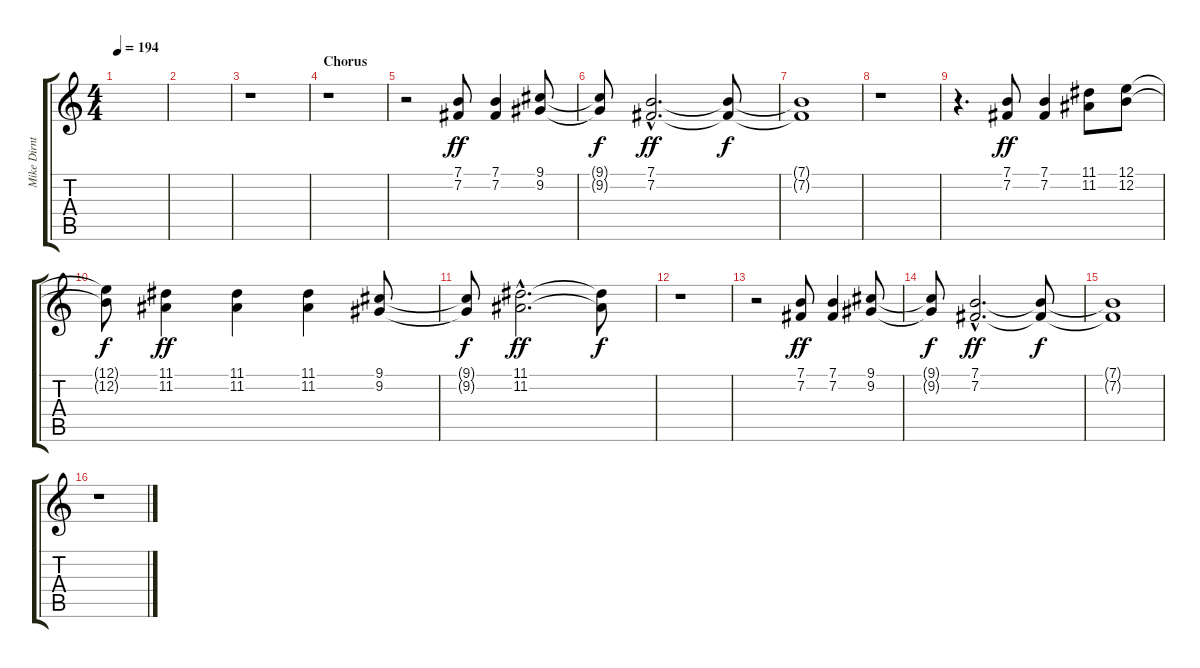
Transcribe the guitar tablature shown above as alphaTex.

\track ("Mike Dirnt (Back Vocals)" "Mike Dirnt") {instrument lead6voice}
\staff {score tabs}
\tuning (E4 B3 G3 D3 A2 E2) {hide}
\ts (4 4)
\tempo 194
\clef g2
\ks c
|
|
r.1 |
\section ("" "Chorus")
r.1 |
r.2 (7.1 7.2).8{dy ff} (7.1 7.2).4 (9.1 9.2).8 |
(9.1{t} 9.2{t}).8{dy f} (7.1{hac} 7.2{hac}).2{d dy ff} (7.1{t} 7.2{t}).8{dy f} |
(7.1{t} 7.2{t}).1 |
r.1 |
r.4{d} (7.1 7.2).8{dy ff} (7.1 7.2).4 (11.1 11.2).8 (12.1 12.2).8 |
(12.1{t} 12.2{t}).8{dy f} (11.1 11.2).4{dy ff} (11.1 11.2).4 (11.1 11.2).4 (9.1 9.2).8 |
(9.1{t} 9.2{t}).8{dy f} (11.1{hac} 11.2{hac}).2{d dy ff} (11.1{t} 11.2{t}).8{dy f} |
r.1 |
r.2 (7.1 7.2).8{dy ff} (7.1 7.2).4 (9.1 9.2).8 |
(9.1{t} 9.2{t}).8{dy f} (7.1{hac} 7.2{hac}).2{d dy ff} (7.1{t} 7.2{t}).8{dy f} |
(7.1{t} 7.2{t}).1 |
r.1
